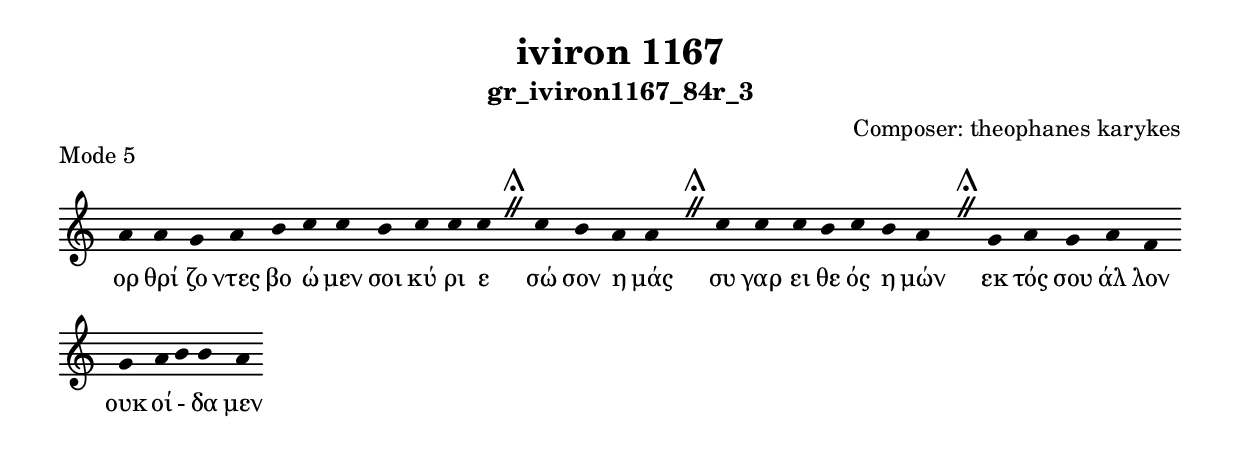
\include "gregorian.ly"

	\header {
 	  title = "iviron 1167"
	  subtitle = "gr_iviron1167_84r_3"
	  composer = "Composer: theophanes karykes"
	  piece = "Mode 5"
	}

	chant = {
	  a'4 a'4 g'4 a'4 b'4 c''4 c''4 b'4 c''4 c''4 c''4 \divisioMaior
 c''4 b'4 a'4 a'4 \divisioMaior
 c''4 c''4 c''4 b'4 c''4 b'4 a'4 \divisioMaior
 g'4 a'4 g'4 a'4 f'4 g'4 a'4 b'4 b'4 a'4\finalis
	}

	verba = \lyricmode {ορ θρί ζο ντες βο ώ μεν σοι κύ ρι ε 
σώ σον η μάς 
συ γαρ ει θε ός η μών 
εκ τός σου άλ λον ουκ οί - δα μεν 
	}


	\score {
	  \new Staff <<
	  \new Voice = "melody" \chant
	  \new Lyrics = "one" \lyricsto melody \verba
	  >>
	  \layout {
	    \context {
	      \Staff
	      \remove "Time_signature_engraver"
	      \remove "Bar_engraver"
	    }
	    \context {
	      \Voice
	      \remove "Stem_engraver"
	    }
	  }
	}